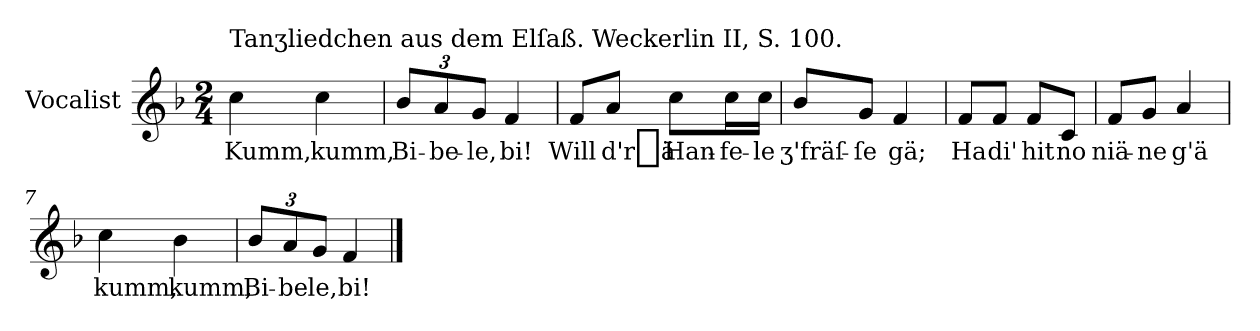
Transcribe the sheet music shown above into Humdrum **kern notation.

**kern	**text
*part1	*part1
*staff1	*staff1
*I"Vocalist	*
*k[b-]	*
*F:	*
*M2/4	*
=1	=1
!LO:TX:a:t=Tanʒliedchen aus dem Elſaß. Weckerlin II, S. 100.	!
4cc	Kumm,
4cc	kumm,
=2	=2
12b-/L	Bi-
12a	-be-
12gJ	-le,
4f	bi!
=3	=3
8fL	Will
8aJ	d'r_ä
8ccL	Han-
16ccL	-fe-
16ccJJ	-le
=4	=4
8b-/L	ʒ'fräſ-
8gJ	-ſe
4f	gä;
=5	=5
8fL	Ha
8fJ	di'
8fL	hit
8cJ	no
=6	=6
8fL	niä-
8gJ	-ne
4a	g'ä
=7	=7
4cc	kumm,
4b-	kumm,
=8	=8
12b-/L	Bi-
12a	-be
12gJ	le,
4f	bi!
==	==
*-	*-
